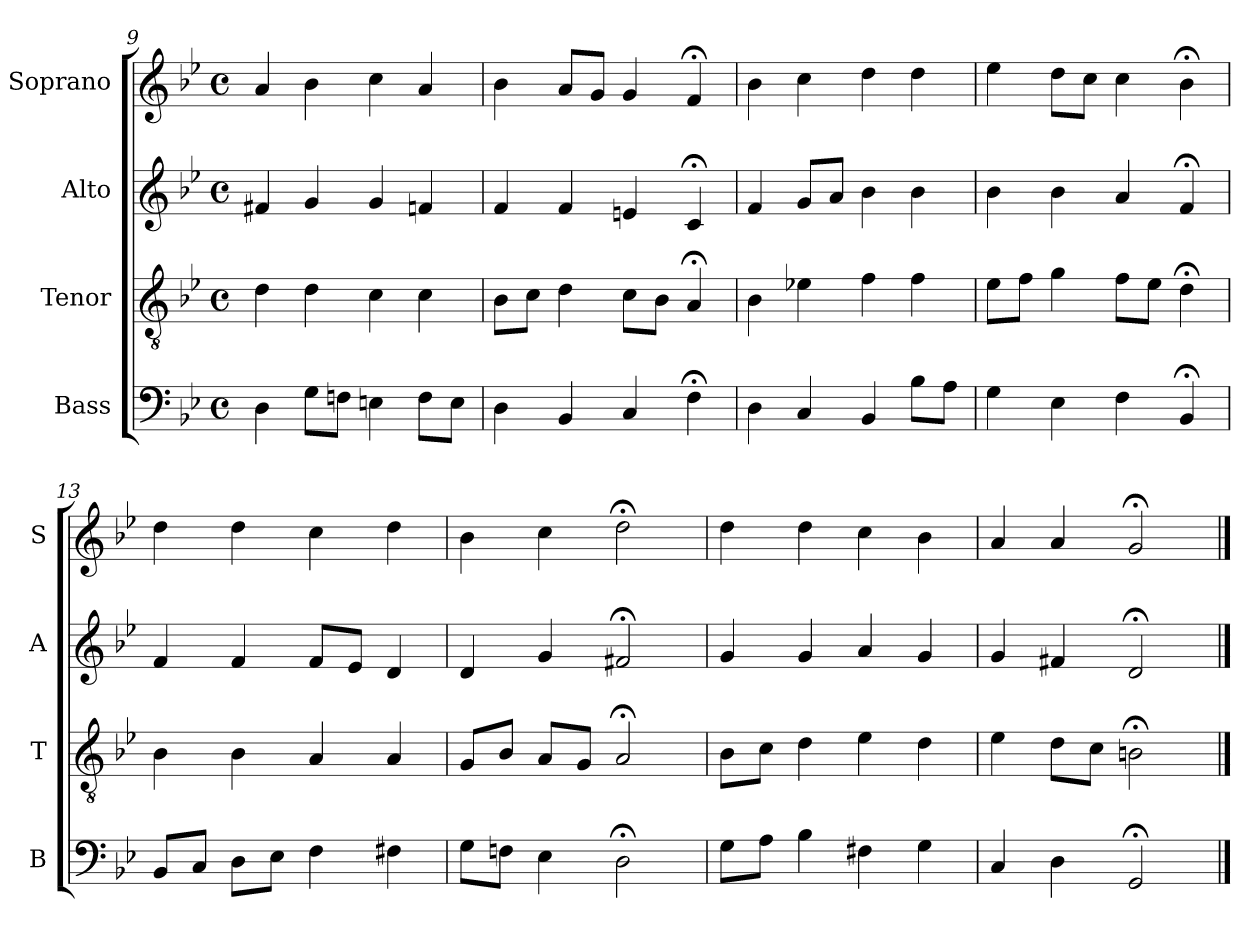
**kern	**kern	**kern	**kern
*part4	*part3	*part2	*part1
*staff4	*staff3	*staff2	*staff1
*I"Bass	*I"Tenor	*I"Alto	*I"Soprano
*I'B	*I'T	*I'A	*I'S
*clefF4	*clefGv2	*clefG2	*clefG2
*k[b-e-]	*k[b-e-]	*k[b-e-]	*k[b-e-]
*g:	*g:	*g:	*g:
*M4/4	*M4/4	*M4/4	*M4/4
*met(c)	*met(c)	*met(c)	*met(c)
=9	=9	=9	=9
4D	4d	4f#X	4a
8GL	4d	4g	4b-
8FnJ	.	.	.
4En	4c	4g	4cc
8FL	4c	4fn	4a
8EJ	.	.	.
=10	=10	=10	=10
4D	8B-L	4f	4b-
.	8cJ	.	.
4BB-	4d	4f	8aL
.	.	.	8gJ
4C	8cL	4en	4g
.	8B-J	.	.
4F;<	4A;<	4c;<	4f;<
=11	=11	=11	=11
4D	4B-	4f	4b-
4C	4e-X	8gL	4cc
.	.	8aJ	.
4BB-	4f	4b-	4dd
8B-L	4f	4b-	4dd
8AJ	.	.	.
=12	=12	=12	=12
4G	8e-L	4b-	4ee-
.	8fJ	.	.
4E-	4g	4b-	8ddL
.	.	.	8ccJ
4F	8fL	4a	4cc
.	8e-J	.	.
4BB-;<	4d;<	4f;<	4b-;<
=13	=13	=13	=13
8BB-L	4B-	4f	4dd
8CJ	.	.	.
8DL	4B-	4f	4dd
8E-J	.	.	.
4F	4A	8fL	4cc
.	.	8e-J	.
4F#X	4A	4d	4dd
=14	=14	=14	=14
8GL	8GL	4d	4b-
8FnJ	8B-J	.	.
4E-	8AL	4g	4cc
.	8GJ	.	.
2D;<	2A;<	2f#X;<	2dd;<
=15	=15	=15	=15
8GL	8B-L	4g	4dd
8AJ	8cJ	.	.
4B-	4d	4g	4dd
4F#X	4e-	4a	4cc
4G	4d	4g	4b-
=16	=16	=16	=16
4C	4e-	4g	4a
4D	8dL	4f#X	4a
.	8cJ	.	.
2GG;<	2Bn;<	2d;<	2g;<
==	==	==	==
*-	*-	*-	*-
